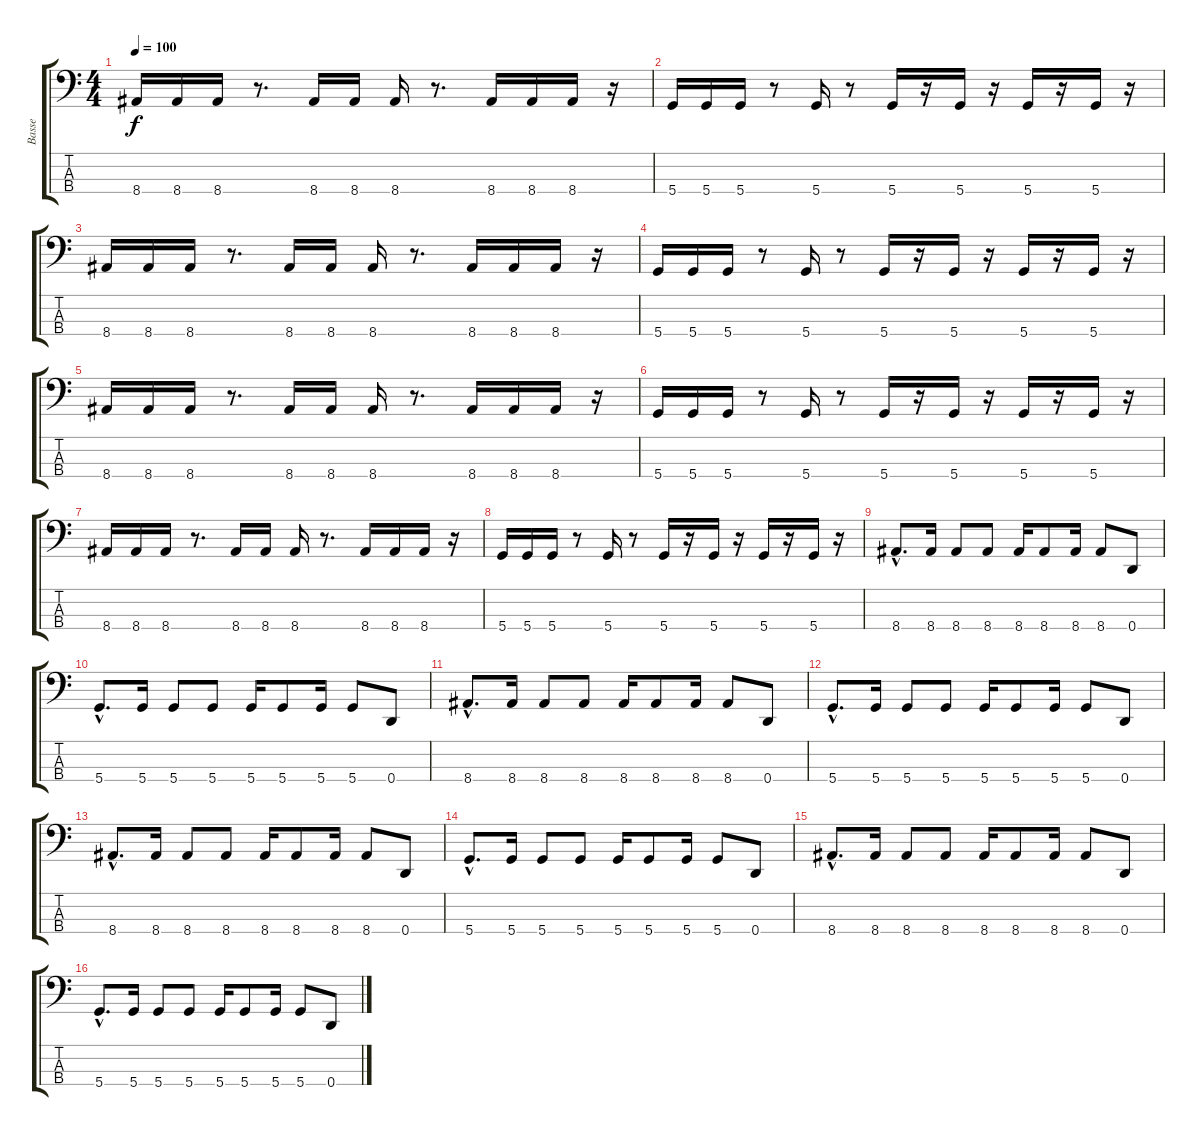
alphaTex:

\track ("Basse" "Basse") {instrument electricbassfinger}
\staff {score tabs}
\tuning (G2 D2 A1 D1) {hide}
\ts (4 4)
\tempo 100
\clef f4
\ks c
8.4.16{dy f} 8.4.16 8.4.16 r.8{d} 8.4.16 8.4.16 8.4.16 r.8{d} 8.4.16 8.4.16 8.4.16 r.16 |
5.4.16 5.4.16 5.4.16 r.8 5.4.16 r.8 5.4.16 r.16 5.4.16 r.16 5.4.16 r.16 5.4.16 r.16 |
8.4.16 8.4.16 8.4.16 r.8{d} 8.4.16 8.4.16 8.4.16 r.8{d} 8.4.16 8.4.16 8.4.16 r.16 |
5.4.16 5.4.16 5.4.16 r.8 5.4.16 r.8 5.4.16 r.16 5.4.16 r.16 5.4.16 r.16 5.4.16 r.16 |
8.4.16 8.4.16 8.4.16 r.8{d} 8.4.16 8.4.16 8.4.16 r.8{d} 8.4.16 8.4.16 8.4.16 r.16 |
5.4.16 5.4.16 5.4.16 r.8 5.4.16 r.8 5.4.16 r.16 5.4.16 r.16 5.4.16 r.16 5.4.16 r.16 |
8.4.16 8.4.16 8.4.16 r.8{d} 8.4.16 8.4.16 8.4.16 r.8{d} 8.4.16 8.4.16 8.4.16 r.16 |
5.4.16 5.4.16 5.4.16 r.8 5.4.16 r.8 5.4.16 r.16 5.4.16 r.16 5.4.16 r.16 5.4.16 r.16 |
8.4{hac}.8{d} 8.4.16 8.4.8 8.4.8 8.4.16 8.4.8 8.4.16 8.4.8 0.4.8 |
5.4{hac}.8{d} 5.4.16 5.4.8 5.4.8 5.4.16 5.4.8 5.4.16 5.4.8 0.4.8 |
8.4{hac}.8{d} 8.4.16 8.4.8 8.4.8 8.4.16 8.4.8 8.4.16 8.4.8 0.4.8 |
5.4{hac}.8{d} 5.4.16 5.4.8 5.4.8 5.4.16 5.4.8 5.4.16 5.4.8 0.4.8 |
8.4{hac}.8{d} 8.4.16 8.4.8 8.4.8 8.4.16 8.4.8 8.4.16 8.4.8 0.4.8 |
5.4{hac}.8{d} 5.4.16 5.4.8 5.4.8 5.4.16 5.4.8 5.4.16 5.4.8 0.4.8 |
8.4{hac}.8{d} 8.4.16 8.4.8 8.4.8 8.4.16 8.4.8 8.4.16 8.4.8 0.4.8 |
5.4{hac}.8{d} 5.4.16 5.4.8 5.4.8 5.4.16 5.4.8 5.4.16 5.4.8 0.4.8
